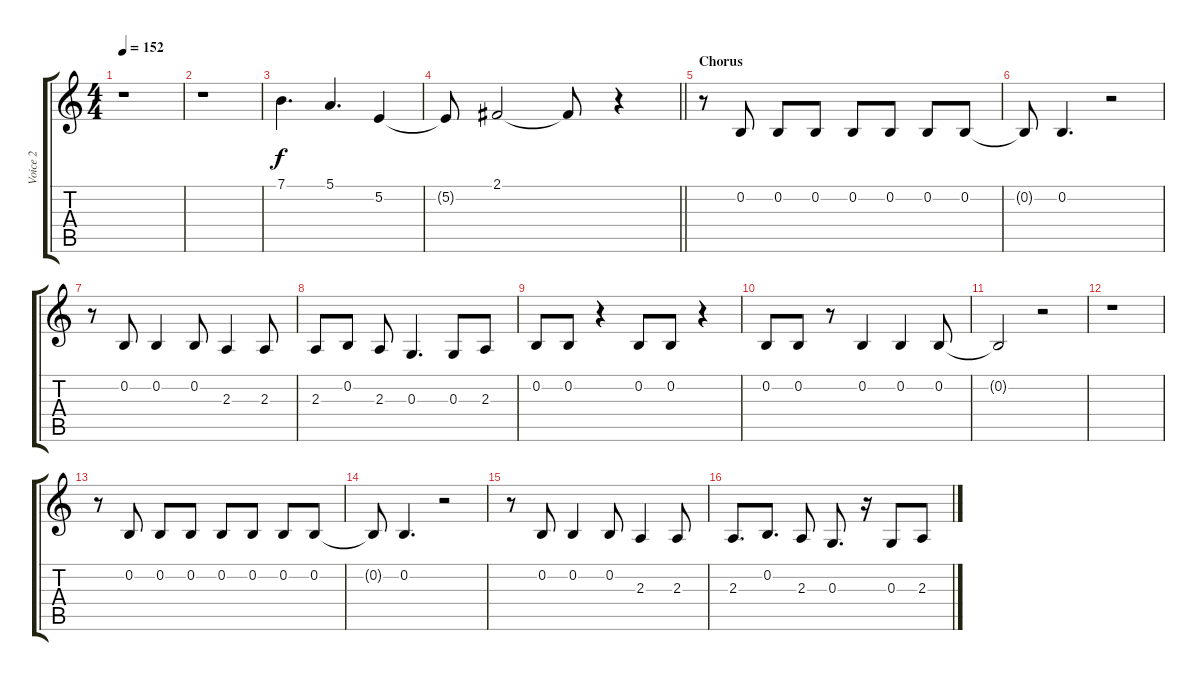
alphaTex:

\track ("Voice 2" "Voice 2") {instrument sopranosax}
\staff {score tabs}
\tuning (E4 B3 G3 D3 A2 E2) {hide}
\ts (4 4)
\tempo 152
\clef g2
\ks c
r.1{dy f} |
r.1 |
7.1.4{d} 5.1.4{d} 5.2.4 |
\barLineRight lightlight
5.2{t}.8 2.1.2 2.1{t}.8 r.4 |
\section ("" "Chorus")
r.8 0.2.8 0.2.8 0.2.8 0.2.8 0.2.8 0.2.8 0.2.8 |
0.2{t}.8 0.2.4{d} r.2 |
r.8 0.2.8 0.2.4 0.2.8 2.3.4 2.3.8 |
2.3.8 0.2.8 2.3.8 0.3.4{d} 0.3.8 2.3.8 |
0.2.8 0.2.8 r.4 0.2.8 0.2.8 r.4 |
0.2.8 0.2.8 r.8 0.2.4 0.2.4 0.2.8 |
0.2{t}.2 r.2 |
r.1 |
r.8 0.2.8 0.2.8 0.2.8 0.2.8 0.2.8 0.2.8 0.2.8 |
0.2{t}.8 0.2.4{d} r.2 |
r.8 0.2.8 0.2.4 0.2.8 2.3.4 2.3.8 |
2.3.8{d} 0.2.8{d} 2.3.8 0.3.8{d} r.16 0.3.8 2.3.8
